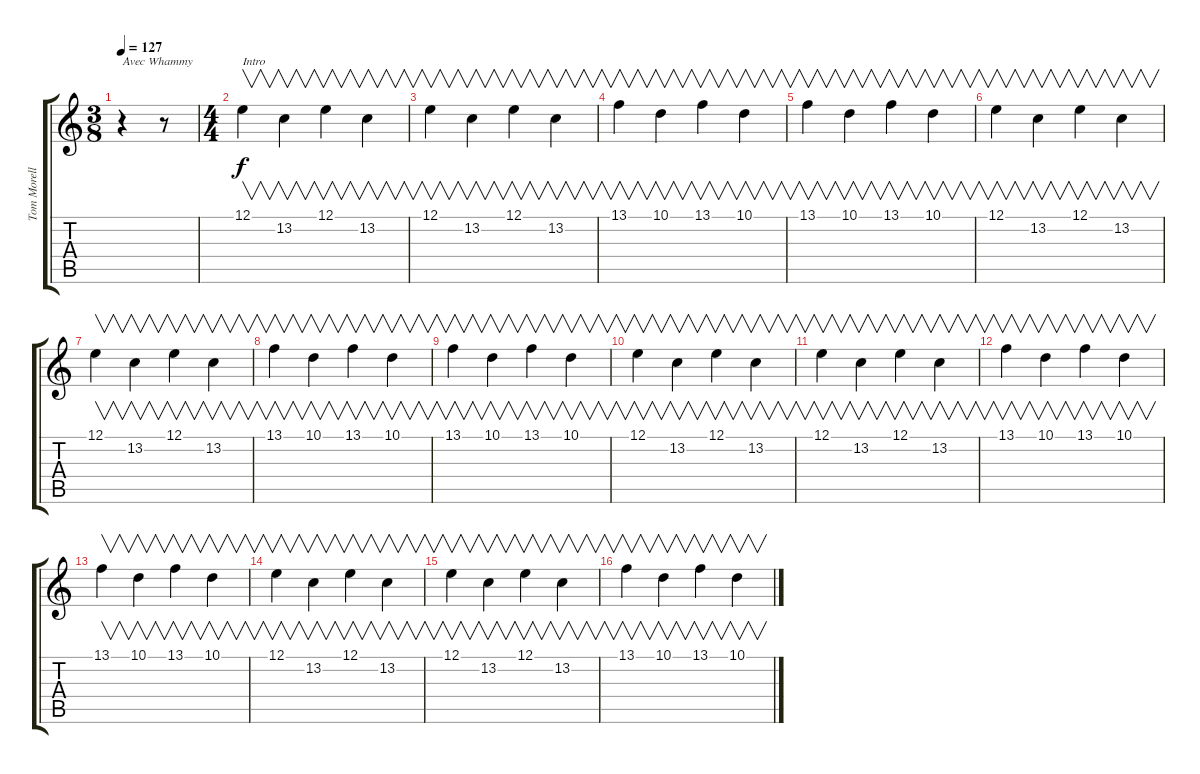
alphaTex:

\track ("Tom Morello" "Tom Morell") {instrument lead5charang}
\staff {score tabs}
\tuning (E4 B3 G3 D3 A2 E2) {hide}
\ts (3 8)
\tempo 127
\clef g2
\ks c
r.4{txt "Avec Whammy" dy f instrument lead5charang} r.8 |
\ts (4 4)
12.1.4{v txt "Intro"} 13.2.4{v} 12.1.4{v} 13.2.4{v} |
12.1.4{v} 13.2.4{v} 12.1.4{v} 13.2.4{v} |
13.1.4{v} 10.1.4{v} 13.1.4{v} 10.1.4{v} |
13.1.4{v} 10.1.4{v} 13.1.4{v} 10.1.4{v} |
12.1.4{v} 13.2.4{v} 12.1.4{v} 13.2.4{v} |
12.1.4{v} 13.2.4{v} 12.1.4{v} 13.2.4{v} |
13.1.4{v} 10.1.4{v} 13.1.4{v} 10.1.4{v} |
13.1.4{v} 10.1.4{v} 13.1.4{v} 10.1.4{v} |
12.1.4{v} 13.2.4{v} 12.1.4{v} 13.2.4{v} |
12.1.4{v} 13.2.4{v} 12.1.4{v} 13.2.4{v} |
13.1.4{v} 10.1.4{v} 13.1.4{v} 10.1.4{v} |
13.1.4{v} 10.1.4{v} 13.1.4{v} 10.1.4{v} |
12.1.4{v} 13.2.4{v} 12.1.4{v} 13.2.4{v} |
12.1.4{v} 13.2.4{v} 12.1.4{v} 13.2.4{v} |
13.1.4{v} 10.1.4{v} 13.1.4{v} 10.1.4{v}
